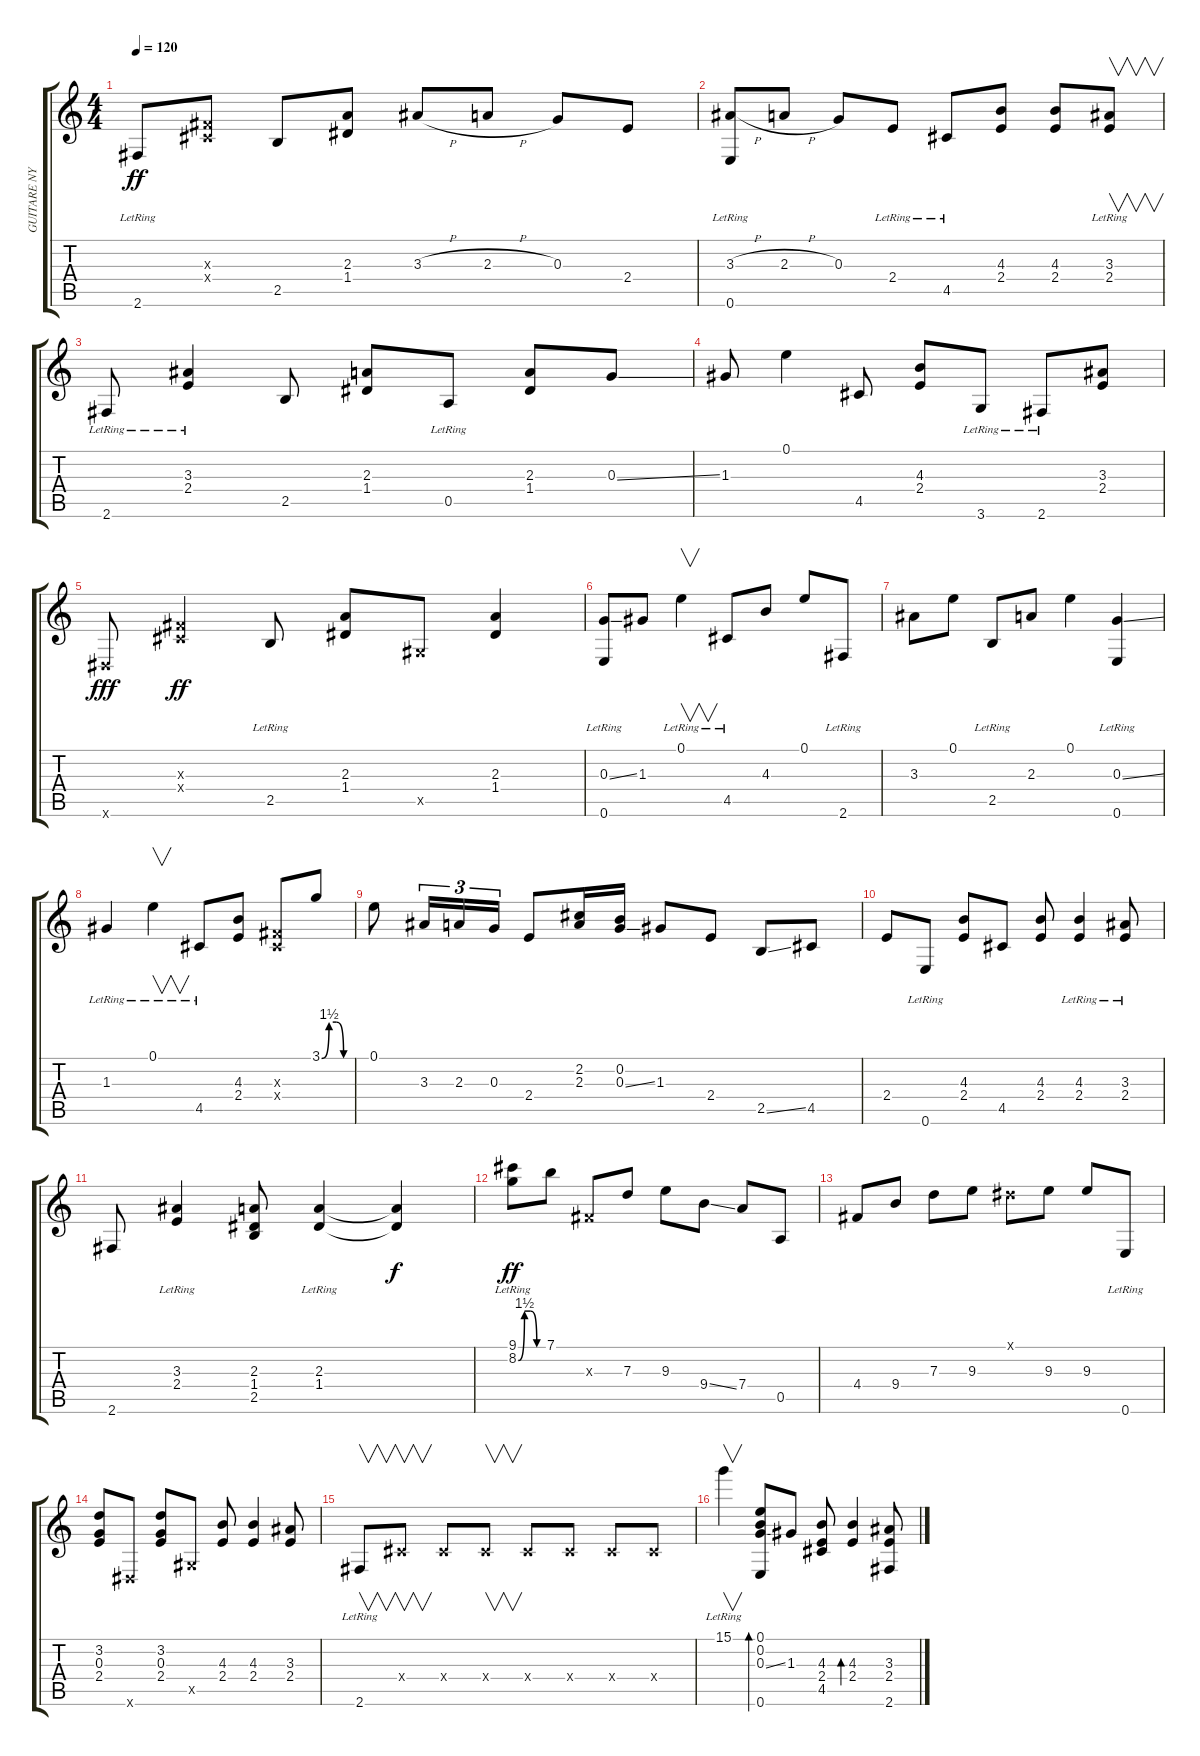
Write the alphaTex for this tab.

\track ("GUITARE NYLON" "GUITARE NY") {instrument acousticguitarnylon}
\staff {score tabs}
\tuning (E4 B3 G3 D3 A2 E2) {hide}
\ts (4 4)
\tempo 120
\clef g2
\ks c
2.6{lr}.8{dy ff} (-1.3{x} -1.4{x}).8 2.5.8 (2.3 1.4).8 3.3{h}.8 2.3{h}.8 0.3.8 2.4.8 |
(3.3{h} 0.6{lr}).8 2.3{h}.8 0.3.8 2.4{lr}.8 4.5{lr}.8 (4.3 2.4).8 (4.3 2.4).8 (3.3{lr} 2.4{lr}).8{v} |
2.6{lr}.8 (3.3 2.4{lr}).4 2.5.8 (2.3 1.4).8 0.5{lr}.8 (2.3 1.4).8 0.3{ss}.8 |
1.3.8 0.1.4 4.5.8 (4.3 2.4).8 3.6{lr}.8 2.6{lr}.8 (3.3 2.4).8 |
-1.6{x}.8{dy fff} (-1.3{x} -1.4{x}).4{dy ff} 2.5{lr}.8 (2.3 1.4).8 -1.5{x}.8 (2.3 1.4).4 |
(0.3{ss} 0.6{lr}).8 1.3.8 0.1{lr}.4{v} 4.5{lr}.8 4.3.8 0.1.8 2.6{lr}.8 |
3.3.8 0.1.8 2.5{lr}.8 2.3.8 0.1.4 (0.3{ss} 0.6{lr}).4 |
1.3{lr}.4 0.1{lr}.4{v} 4.5{lr}.8 (4.3 2.4).8 (-1.3{x} -1.4{x}).8 3.1{be (custom 0 0 15 6 30 6 45 0 60 0)}.8 |
0.1.8 3.3.16{tu (3 2)} 2.3.16{tu (3 2)} 0.3.16{tu (3 2)} 2.4.8 (2.2 2.3).16 (0.2 0.3{ss}).16 1.3.8 2.4.8 2.5{ss}.8 4.5.8 |
2.4.8 0.6{lr}.8 (4.3 2.4).8 4.5.8 (4.3 2.4).8 (4.3{lr} 2.4{lr}).4 (3.3{lr} 2.4{lr}).8 |
2.6.8 (3.3{lr} 2.4{lr}).4 (2.3 1.4 2.5).8 (2.3{lr} 1.4{lr}).4 (2.3{t} 1.4{t}).4{dy f} |
(9.1{lr} 8.2{be (custom 0 0 15 6 30 6 45 0 60 0)}).8{dy ff} 7.1.8 -1.3{x}.8 7.3.8 9.3.8 9.4{ss}.8 7.4.8 0.5.8 |
4.4.8 9.4.8 7.3.8 9.3.8 -1.1{x}.8 9.3.8 9.3.8 0.6{lr}.8 |
(3.2 0.3 2.4).8 -1.6{x}.8 (3.2 0.3 2.4).8 -1.5{x}.8 (4.3 2.4).8 (4.3 2.4).4 (3.3 2.4).8 |
2.6{lr}.8{v} -1.4{x}.8{v} -1.4{x}.8 -1.4{x}.8{v} -1.4{x}.8 -1.4{x}.8 -1.4{x}.8 -1.4{x}.8 |
15.1{lr}.4{v} (0.1 0.2 0.3{ss} 0.6).8{bd 30} 1.3.8 (4.3 2.4 4.5).8 (4.3 2.4).4{bd 120} (3.3 2.4 2.6).8
